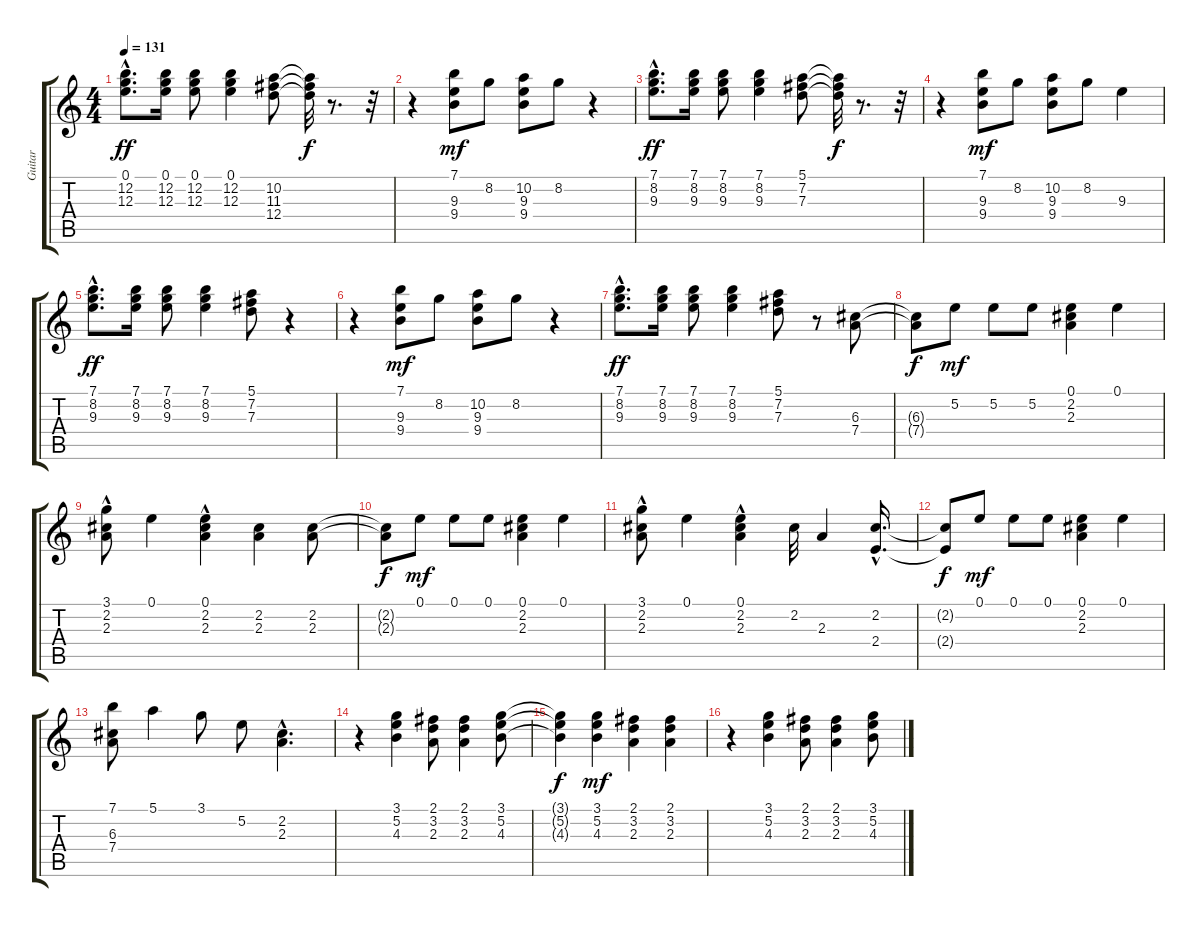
\track ("Guitar" "Guitar") {instrument electricguitarclean}
\staff {score tabs}
\tuning (E4 B3 G3 D3 A2 E2) {hide}
\ts (4 4)
\tempo 131
\clef g2
\ks c
(0.1{hac} 12.2{hac} 12.3{hac}).8{d dy ff} (0.1 12.2 12.3).16 (0.1 12.2 12.3).8 (0.1 12.2 12.3).4 (10.2 11.3 12.4).8 (10.2{t} 11.3{t} 12.4{t}).32{dy f} r.8{d} r.32 |
r.4 (7.1 9.3 9.4).8{dy mf} 8.2.8 (10.2 9.3 9.4).8 8.2.8 r.4 |
(7.1{hac} 8.2{hac} 9.3{hac}).8{d dy ff} (7.1 8.2 9.3).16 (7.1 8.2 9.3).8 (7.1 8.2 9.3).4 (5.1 7.2 7.3).8 (5.1{t} 7.2{t} 7.3{t}).32{dy f} r.8{d} r.32 |
r.4 (7.1 9.3 9.4).8{dy mf} 8.2.8 (10.2 9.3 9.4).8 8.2.8 9.3.4 |
(7.1{hac} 8.2{hac} 9.3{hac}).8{d dy ff} (7.1 8.2 9.3).16 (7.1 8.2 9.3).8 (7.1 8.2 9.3).4 (5.1 7.2 7.3).8 r.4 |
r.4 (7.1 9.3 9.4).8{dy mf} 8.2.8 (10.2 9.3 9.4).8 8.2.8 r.4 |
(7.1{hac} 8.2{hac} 9.3{hac}).8{d dy ff} (7.1 8.2 9.3).16 (7.1 8.2 9.3).8 (7.1 8.2 9.3).4 (5.1 7.2 7.3).8 r.8 (6.3 7.4).8 |
(6.3{t} 7.4{t}).8{dy f} 5.2.8{dy mf} 5.2.8 5.2.8 (0.1 2.2 2.3).4 0.1.4 |
(3.1 2.2{hac} 2.3{hac}).8 0.1.4 (0.1{hac} 2.2 2.3).4 (2.2 2.3).4 (2.2 2.3).8 |
(2.2{t} 2.3{t}).8{dy f} 0.1.8{dy mf} 0.1.8 0.1.8 (0.1 2.2 2.3).4 0.1.4 |
(3.1 2.2{hac} 2.3{hac}).8 0.1.4 (0.1{hac} 2.2 2.3).4 2.2.32 2.3.4 (2.2{hac} 2.4{hac}).16{d} |
(2.2{t} 2.4{t}).8{dy f} 0.1.8{dy mf} 0.1.8 0.1.8 (0.1 2.2 2.3).4 0.1.4 |
(7.1 6.3 7.4).8 5.1.4 3.1.8 5.2.8 (2.2{hac} 2.3{hac}).4{d} |
r.4 (3.1 5.2 4.3).4 (2.1 3.2 2.3).8 (2.1 3.2 2.3).4 (3.1 5.2 4.3).8 |
(3.1{t} 5.2{t} 4.3{t}).4{dy f} (3.1 5.2 4.3).4{dy mf} (2.1 3.2 2.3).4 (2.1 3.2 2.3).4 |
r.4 (3.1 5.2 4.3).4 (2.1 3.2 2.3).8 (2.1 3.2 2.3).4 (3.1 5.2 4.3).8
